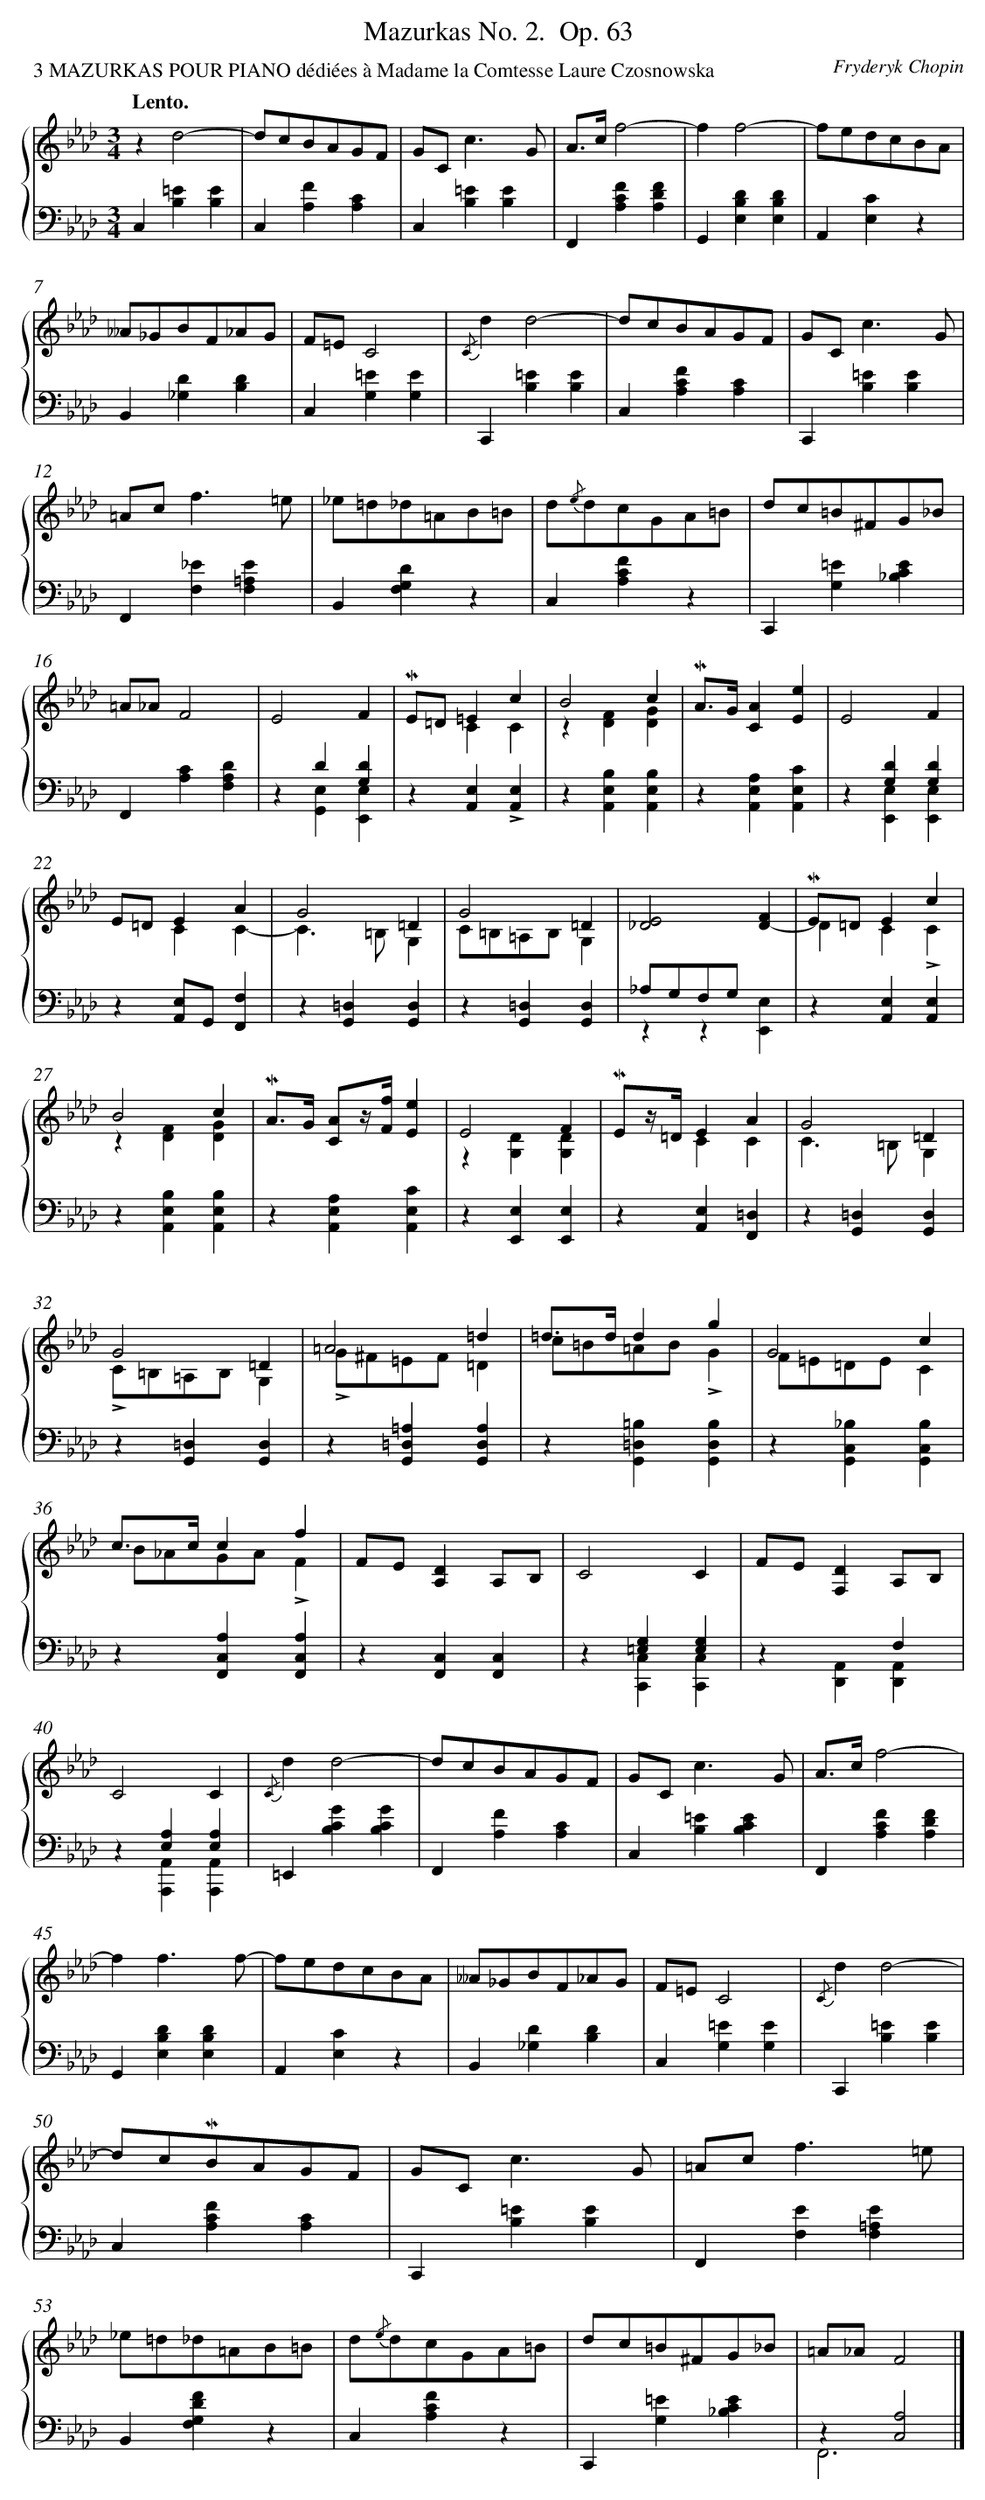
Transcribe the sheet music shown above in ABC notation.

X:1
T: Mazurkas No. 2.	 Op. 63
C: Fryderyk Chopin
L: 1/4
M: 3/4
P: 3 MAZURKAS POUR PIANO dédiées à Madame la Comtesse Laure Czosnowska
Q: "Lento."
%%staves {1 2}
V: 1 clef=treble
V: 2 clef=bass
K: Ab
[V:1] zd2- |
[V:2] C,[=EB,][EB,] |
[V:1] d/c/B/A/G/F/ |
[V:2] C,[FA,][CA,] |
[V:1] G/C<cG/ |
[V:2] C,[=EB,][EB,] |
[V:1] A/>c/f2- |
[V:2] F,,[FCA,][FDA,] |
[V:1] ff2- |
[V:2] G,,[DB,E,][DB,E,] |
[V:1] f/e/d/c/B/A/ |
[V:2] A,,[CE,]z |
[V:1] __A/_G/B/F/_A/G/ |
[V:2] B,,[D_G,][DB,] |
[V:1] F/=E/C2 |
[V:2] C,[=EG,][EG,] |
[V:1] {/C}dd2- |
[V:2] C,,[=EB,][EB,] |
[V:1] d/c/B/A/G/F/ |
[V:2] C,[FCA,][CA,] |
[V:1] G/C<cG/ |
[V:2] C,,[=EB,][EB,] |
[V:1] =A/c<f=e/ |
[V:2] F,,[_EF,][E=A,F,] |
[V:1] _e/=d/_d/=A/B/=B/ |
[V:2] B,,[DG,F,]z |
[V:1] d/{/e}d/c/G/A/=B/ |
[V:2] C,[FCA,]z |
[V:1] d/c/=B/^F/G/_B/ |
[V:2] C,,[=EG,][EC_B,] |
[V:1] =A/_A/F2 |
[V:2] F,,[CA,][DA,F,] |
[V:1] E2F |
[V:2] zD[DG,] & z[E,G,,][E,E,,] |
[V:1] !mordent!E/=D/=Ec & xCC |
[V:2] z[E,A,,]!accent![E,A,,] |
[V:1] B2c & z[FD][GD] |
[V:2] z[B,E,A,,][B,E,A,,] |
[V:1] !mordent!A/>G/[AC][eE] |
[V:2] z[A,E,A,,][CE,A,,] |
[V:1] E2F |
[V:2] z[DG,][DG,] & z[E,E,,][E,E,,] |
[V:1] E/=D/EA & xCC- |
[V:2] z[E,/A,,/]G,,/[F,F,,] |
[V:1] G2=D & C>=B,G, |
[V:2] z[=D,G,,][D,G,,] |
[V:1] G2=D & C/=B,/=A,/B,/G, |
[V:2] z[=D,G,,][D,G,,] |
[V:1] [E2_D2][FD-] |
[V:2] _A,/G,/F,/G,/x & zz[E,E,,] |
[V:1] !mordent!E/=D/Ec & DC!accent!C |
[V:2] z[E,A,,][E,A,,] |
[V:1] B2c & z[FD][GD] |
[V:2] z[B,E,A,,][B,E,A,,] |
[V:1] !mordent!A/>G/ [A/C/]z//[f//F//][eE] |
[V:2] z[A,E,A,,][CE,A,,] |
[V:1] E2F & z[DG,][DG,] |
[V:2] z[E,E,,][E,E,,] |
[V:1] !mordent!E/z//=D//EA & xCC |
[V:2] z[E,A,,][=D,F,,] |
[V:1] G2=D & C>=B,G, |
[V:2] z[=D,G,,][D,G,,] |
[V:1] G2=D & !accent!C/=B,/=A,/B,/G, |
[V:2] z[=D,G,,][D,G,,] |
[V:1] =A2=d & !accent!G/^F/=E/F/=D |
[V:2] z[=A,=D,G,,][A,D,G,,] |
[V:1] =d/>d/dg & c/=B/=A/B/!accent!G |
[V:2] z[=B,=D,G,,][B,D,G,,] |
[V:1] G2c & F/=E/=D/E/C |
[V:2] z[_B,C,G,,][B,C,G,,] |
[V:1] c/>c/cf & B/_A/G/A/!accent!F |
[V:2] z[A,C,F,,][A,C,F,,] |
[V:1] F/E/[DA,]A,/B,/ |
[V:2] z[C,F,,][C,F,,] |
[V:1] C2C |
[V:2] z[G,=E,][G,E,] & z[C,C,,][C,C,,] |
[V:1] F/E/[DF,]A,/B,/ |
[V:2] x2F, & z[A,,D,,][A,,D,,] |
[V:1] C2C |
[V:2] z[A,E,][A,E,] & z[A,,A,,,][A,,A,,,] |
[V:1] {/C}dd2- |
[V:2] =E,,[GCB,][GCB,] |
[V:1] d/c/B/A/G/F/ |
[V:2] F,,[FA,][CA,] |
[V:1] G/C<cG/ |
[V:2] C,[=EB,][ECB,] |
[V:1] A/>c/f2- |
[V:2] F,,[FCA,][FDA,] |
[V:1] ff3/f/- |
[V:2] G,,[DB,E,][DB,E,] |
[V:1] f/e/d/c/B/A/ |
[V:2] A,,[CE,]z |
[V:1] __A/_G/B/F/_A/G/ |
[V:2] B,,[D_G,][DB,] |
[V:1] F/=E/C2- |
[V:2] C,[=EG,][EG,] |
[V:1] {/C}dd2- |
[V:2] C,,[=EB,][EB,] |
[V:1] d/c/!mordent!B/A/G/F/ |
[V:2] C,[FCA,][CA,] |
[V:1] G/C<cG/ |
[V:2] C,,[=EB,][EB,] |
[V:1] =A/c<f=e/ |
[V:2] F,,[EF,][E=A,F,] |
[V:1] _e/=d/_d/=A/B/=B/ |
[V:2] B,,[FDG,F,]z |
[V:1] d/{/e}d/c/G/A/=B/ |
[V:2] C,[FCA,]z |
[V:1] d/c/=B/^F/G/_B/ |
[V:2] C,,[=EG,][EC_B,] |
[V:1] =A/_A/F2 |]
[V:2] z[A,2C,2] & F,,3 |]
